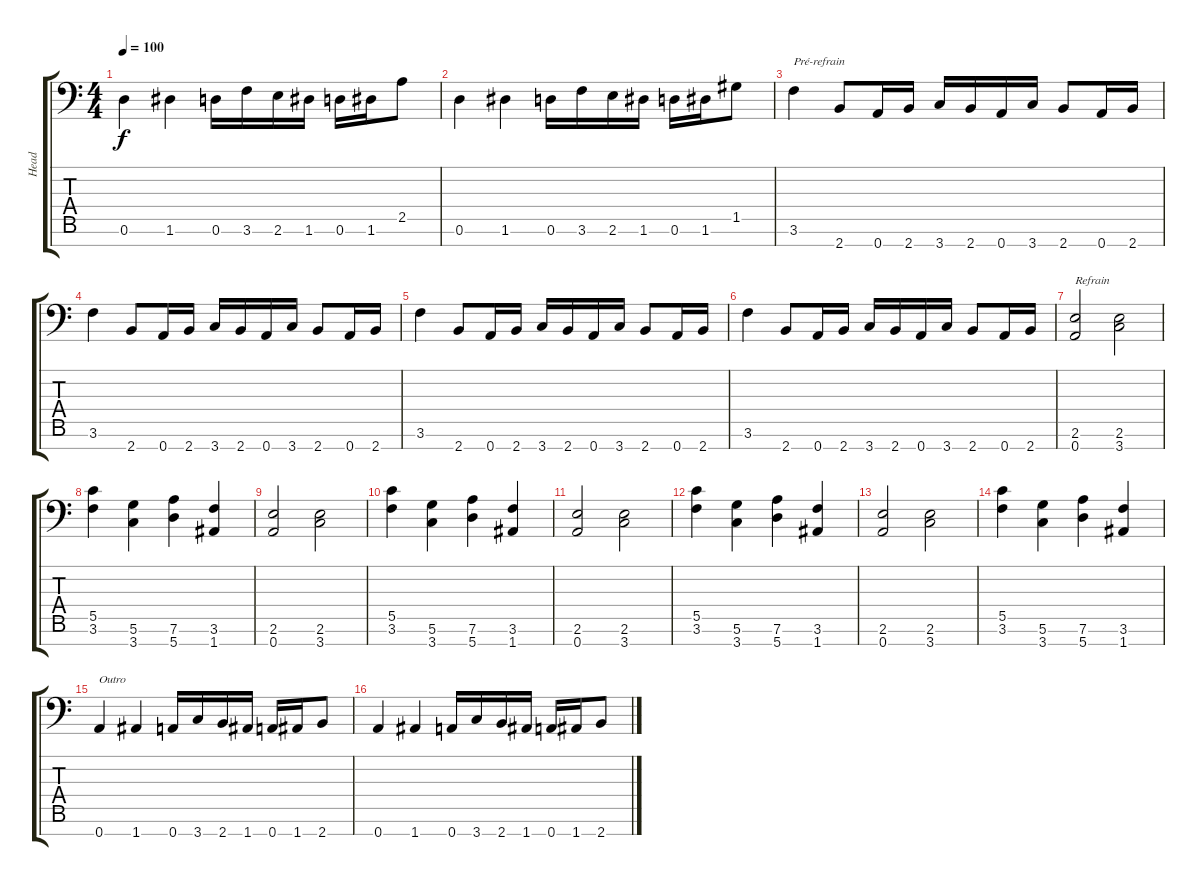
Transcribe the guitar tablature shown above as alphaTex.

\track ("Head" "Head") {instrument overdrivenguitar}
\staff {score tabs}
\tuning (D4 A3 F3 C3 G2 D2 A1) {hide}
\ts (4 4)
\tempo 100
\clef f4
\ks c
0.6.4{dy f} 1.6.4 0.6.16 3.6.16 2.6.16 1.6.16 0.6.16 1.6.16 2.5.8 |
0.6.4 1.6.4 0.6.16 3.6.16 2.6.16 1.6.16 0.6.16 1.6.16 1.5.8 |
3.6.4{txt "Pré-refrain"} 2.7.8 0.7.16 2.7.16 3.7.16 2.7.16 0.7.16 3.7.16 2.7.8 0.7.16 2.7.16 |
3.6.4 2.7.8 0.7.16 2.7.16 3.7.16 2.7.16 0.7.16 3.7.16 2.7.8 0.7.16 2.7.16 |
3.6.4 2.7.8 0.7.16 2.7.16 3.7.16 2.7.16 0.7.16 3.7.16 2.7.8 0.7.16 2.7.16 |
3.6.4 2.7.8 0.7.16 2.7.16 3.7.16 2.7.16 0.7.16 3.7.16 2.7.8 0.7.16 2.7.16 |
(2.6 0.7).2{txt "Refrain"} (2.6 3.7).2 |
(5.5 3.6).4 (5.6 3.7).4 (7.6 5.7).4 (3.6 1.7).4 |
(2.6 0.7).2 (2.6 3.7).2 |
(5.5 3.6).4 (5.6 3.7).4 (7.6 5.7).4 (3.6 1.7).4 |
(2.6 0.7).2 (2.6 3.7).2 |
(5.5 3.6).4 (5.6 3.7).4 (7.6 5.7).4 (3.6 1.7).4 |
(2.6 0.7).2 (2.6 3.7).2 |
(5.5 3.6).4 (5.6 3.7).4 (7.6 5.7).4 (3.6 1.7).4 |
0.7.4{txt "Outro"} 1.7.4 0.7.16 3.7.16 2.7.16 1.7.16 0.7.16 1.7.16 2.7.8 |
0.7.4 1.7.4 0.7.16 3.7.16 2.7.16 1.7.16 0.7.16 1.7.16 2.7.8
